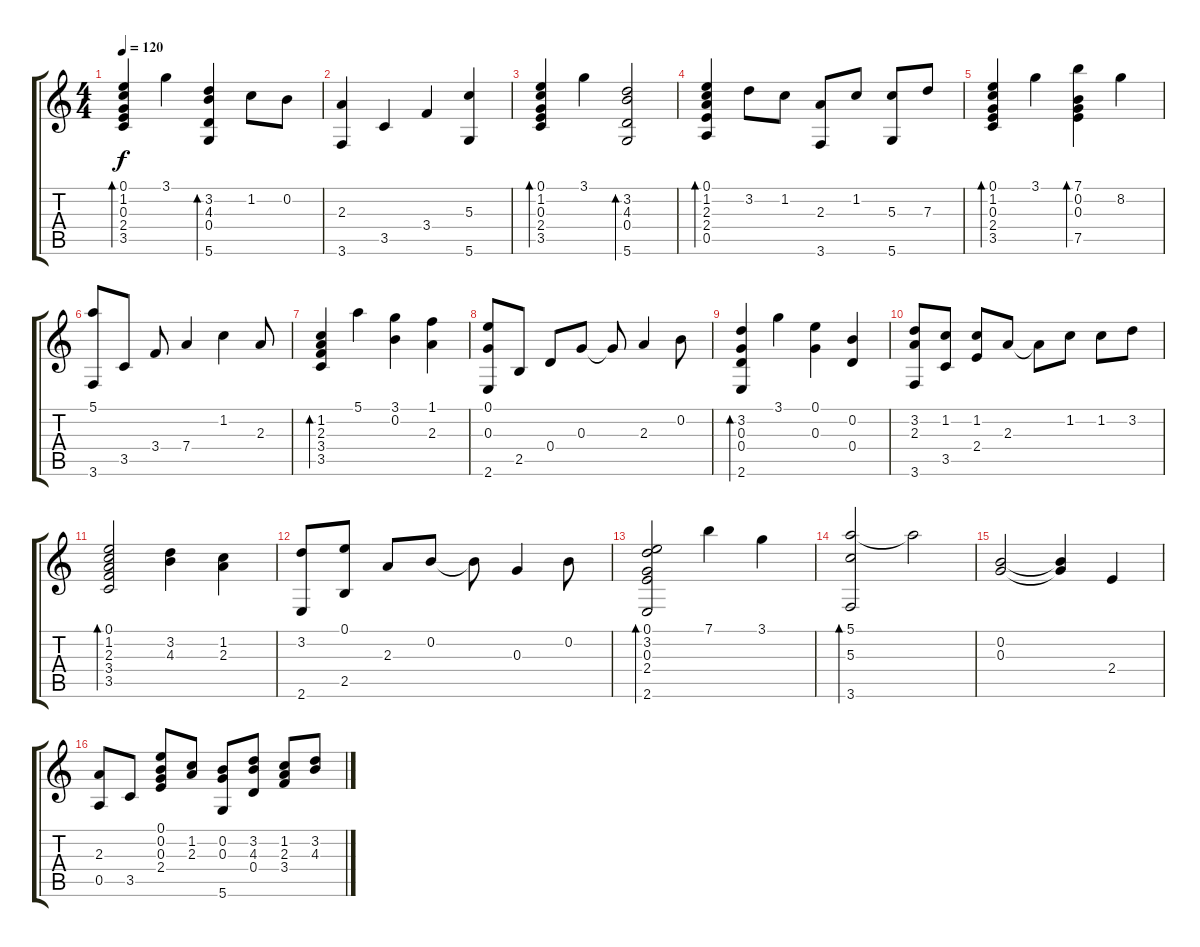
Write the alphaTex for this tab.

\track "" {instrument acousticguitarsteel}
\staff {score tabs}
\tuning (E4 B3 G3 D3 A2 D2) {hide}
\ts (4 4)
\tempo 120
\clef g2
\ks c
(0.1 1.2 0.3 2.4 3.5).4{bd 240 dy f} 3.1.4 (3.2 4.3 0.4 5.6).4{bd 240} 1.2.8 0.2.8 |
(2.3 3.6).4 3.5.4 3.4.4 (5.3 5.6).4 |
(0.1 1.2 0.3 2.4 3.5).4{bd 240} 3.1.4 (3.2 4.3 0.4 5.6).2{bd 240} |
(0.1 1.2 2.3 2.4 0.5).4{bd 240} 3.2.8 1.2.8 (2.3 3.6).8 1.2.8 (5.3 5.6).8 7.3.8 |
(0.1 1.2 0.3 2.4 3.5).4{bd 240} 3.1.4 (7.1 0.2 0.3 7.5).4{bd 240} 8.2.4 |
(5.1 3.6).8 3.5.8 3.4.8 7.4.4 1.2.4 2.3.8 |
(1.2 2.3 3.4 3.5).4{bd 240} 5.1.4 (3.1 0.2).4 (1.1 2.3).4 |
(0.1 0.3 2.6).8 2.5.8 0.4.8 0.3.8 0.3{t}.8 2.3.4 0.2.8 |
(3.2 0.3 0.4 2.6).4{bd 240} 3.1.4 (0.1 0.3).4 (0.2 0.4).4 |
(3.2 2.3 3.6).8 (1.2 3.5).8 (1.2 2.4).8 2.3.8 2.3{t}.8 1.2.8 1.2.8 3.2.8 |
(0.1 1.2 2.3 3.4 3.5).2{bd 240} (3.2 4.3).4 (1.2 2.3).4 |
(3.2 2.6).8 (0.1 2.5).8 2.3.8 0.2.8 0.2{t}.8 0.3.4 0.2.8 |
(0.1 3.2 0.3 2.4 2.6).2{bd 240} 7.1.4 3.1.4 |
(5.1 5.3 3.6).2{bd 240} 5.1{t}.2 |
(0.2 0.3).2 (0.2{t} 0.3{t}).4 2.4.4 |
(2.3 0.5).8 3.5.8 (0.1 0.2 0.3 2.4).8 (1.2 2.3).8 (0.2 0.3 5.6).8 (3.2 4.3 0.4).8 (1.2 2.3 3.4).8 (3.2 4.3).8
